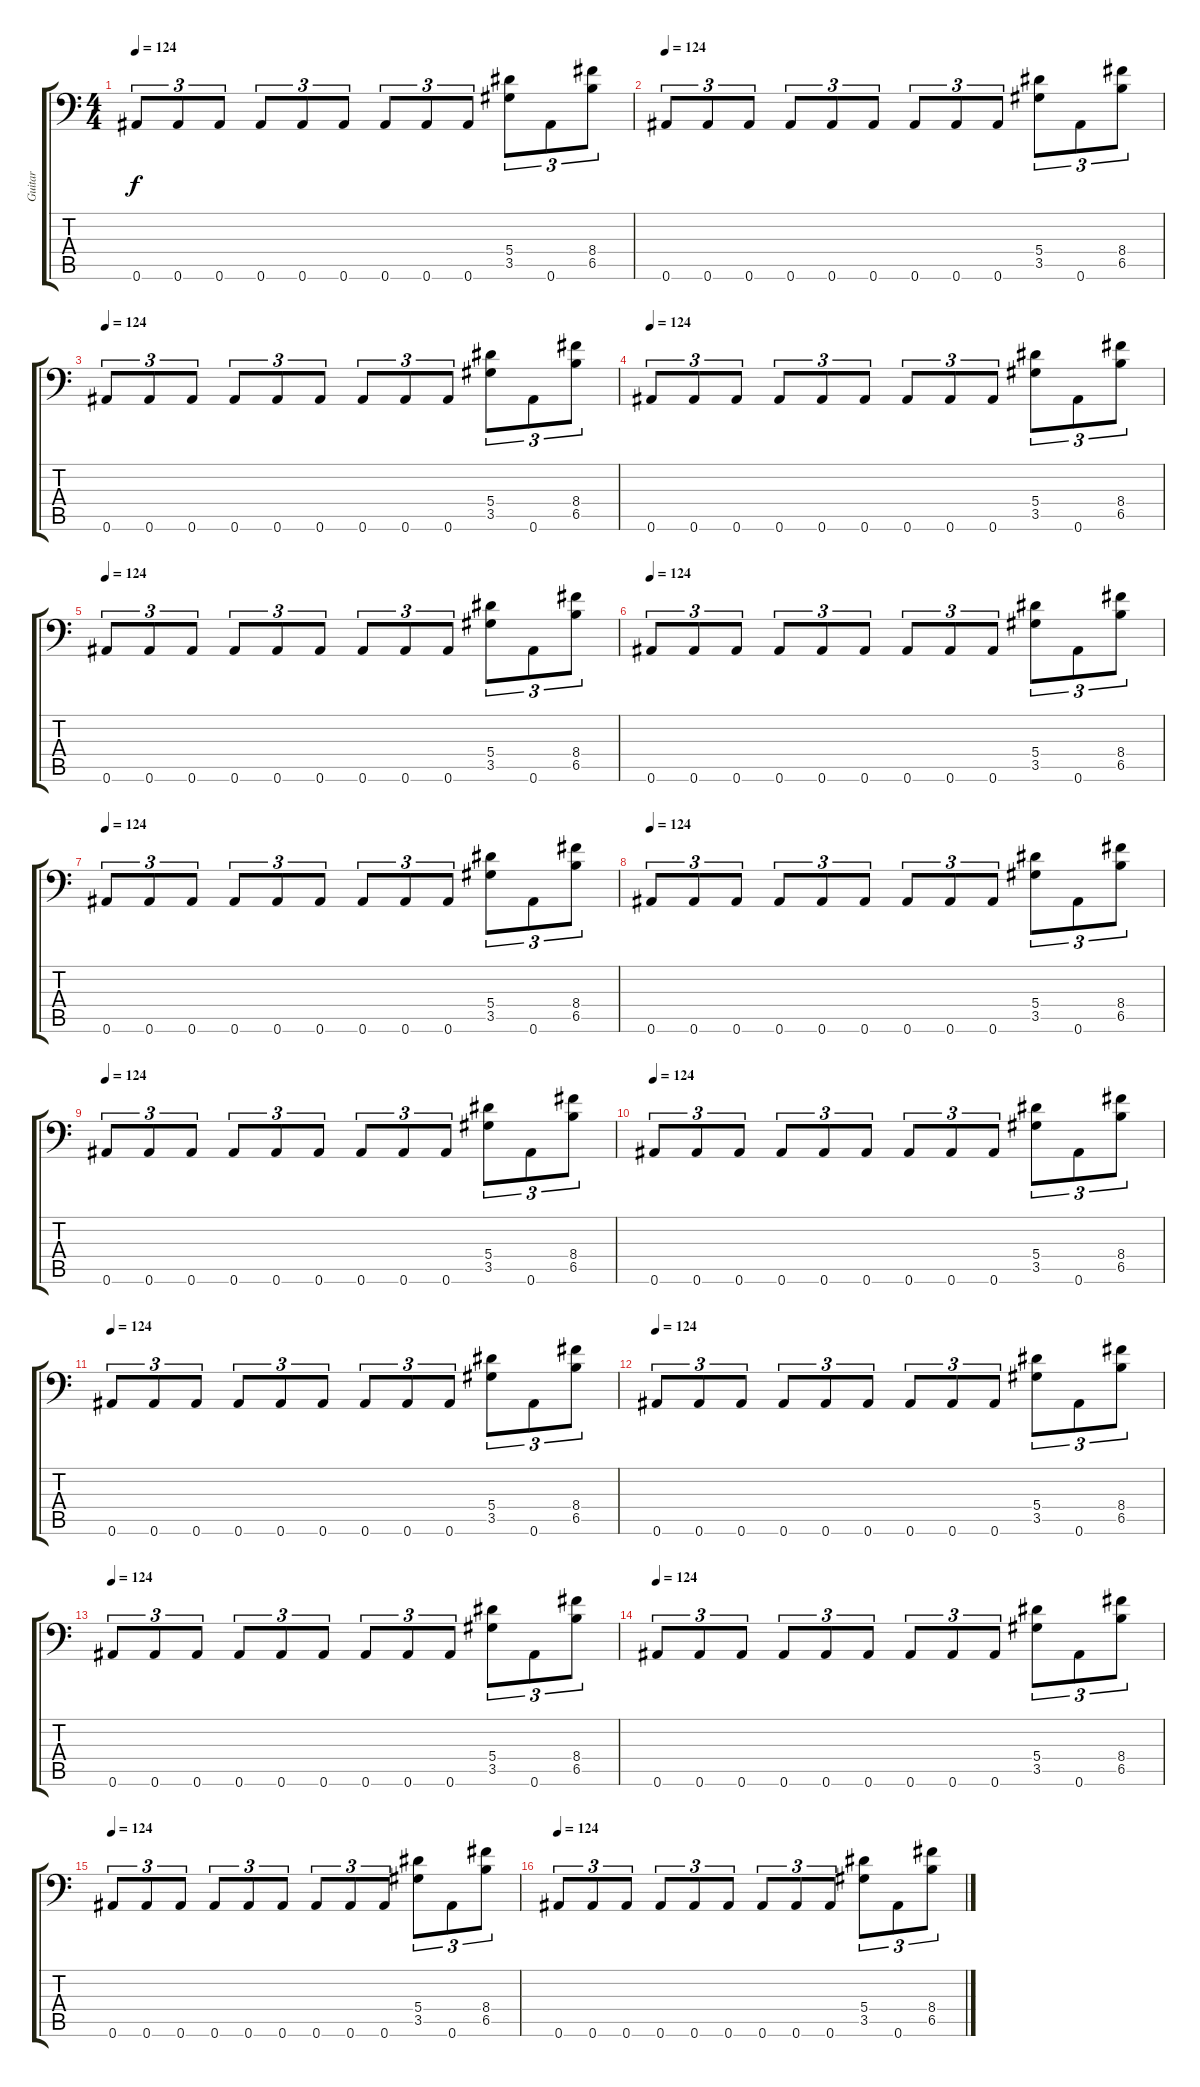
\track ("Guitar" "Guitar") {instrument distortionguitar}
\staff {score tabs}
\tuning (C4 G3 Eb3 Bb2 F2 Bb1) {hide}
\ts (4 4)
\tempo 124
\clef f4
\ks c
0.6.8{tu (3 2) dy f} 0.6.8{tu (3 2)} 0.6.8{tu (3 2)} 0.6.8{tu (3 2)} 0.6.8{tu (3 2)} 0.6.8{tu (3 2)} 0.6.8{tu (3 2)} 0.6.8{tu (3 2)} 0.6.8{tu (3 2)} (5.4 3.5).8{tu (3 2)} 0.6.8{tu (3 2)} (8.4 6.5).8{tu (3 2)} |
\tempo 124
0.6.8{tu (3 2)} 0.6.8{tu (3 2)} 0.6.8{tu (3 2)} 0.6.8{tu (3 2)} 0.6.8{tu (3 2)} 0.6.8{tu (3 2)} 0.6.8{tu (3 2)} 0.6.8{tu (3 2)} 0.6.8{tu (3 2)} (5.4 3.5).8{tu (3 2)} 0.6.8{tu (3 2)} (8.4 6.5).8{tu (3 2)} |
\tempo 124
0.6.8{tu (3 2)} 0.6.8{tu (3 2)} 0.6.8{tu (3 2)} 0.6.8{tu (3 2)} 0.6.8{tu (3 2)} 0.6.8{tu (3 2)} 0.6.8{tu (3 2)} 0.6.8{tu (3 2)} 0.6.8{tu (3 2)} (5.4 3.5).8{tu (3 2)} 0.6.8{tu (3 2)} (8.4 6.5).8{tu (3 2)} |
\tempo 124
0.6.8{tu (3 2)} 0.6.8{tu (3 2)} 0.6.8{tu (3 2)} 0.6.8{tu (3 2)} 0.6.8{tu (3 2)} 0.6.8{tu (3 2)} 0.6.8{tu (3 2)} 0.6.8{tu (3 2)} 0.6.8{tu (3 2)} (5.4 3.5).8{tu (3 2)} 0.6.8{tu (3 2)} (8.4 6.5).8{tu (3 2)} |
\tempo 124
0.6.8{tu (3 2)} 0.6.8{tu (3 2)} 0.6.8{tu (3 2)} 0.6.8{tu (3 2)} 0.6.8{tu (3 2)} 0.6.8{tu (3 2)} 0.6.8{tu (3 2)} 0.6.8{tu (3 2)} 0.6.8{tu (3 2)} (5.4 3.5).8{tu (3 2)} 0.6.8{tu (3 2)} (8.4 6.5).8{tu (3 2)} |
\tempo 124
0.6.8{tu (3 2)} 0.6.8{tu (3 2)} 0.6.8{tu (3 2)} 0.6.8{tu (3 2)} 0.6.8{tu (3 2)} 0.6.8{tu (3 2)} 0.6.8{tu (3 2)} 0.6.8{tu (3 2)} 0.6.8{tu (3 2)} (5.4 3.5).8{tu (3 2)} 0.6.8{tu (3 2)} (8.4 6.5).8{tu (3 2)} |
\tempo 124
0.6.8{tu (3 2)} 0.6.8{tu (3 2)} 0.6.8{tu (3 2)} 0.6.8{tu (3 2)} 0.6.8{tu (3 2)} 0.6.8{tu (3 2)} 0.6.8{tu (3 2)} 0.6.8{tu (3 2)} 0.6.8{tu (3 2)} (5.4 3.5).8{tu (3 2)} 0.6.8{tu (3 2)} (8.4 6.5).8{tu (3 2)} |
\tempo 124
0.6.8{tu (3 2)} 0.6.8{tu (3 2)} 0.6.8{tu (3 2)} 0.6.8{tu (3 2)} 0.6.8{tu (3 2)} 0.6.8{tu (3 2)} 0.6.8{tu (3 2)} 0.6.8{tu (3 2)} 0.6.8{tu (3 2)} (5.4 3.5).8{tu (3 2)} 0.6.8{tu (3 2)} (8.4 6.5).8{tu (3 2)} |
\tempo 124
0.6.8{tu (3 2)} 0.6.8{tu (3 2)} 0.6.8{tu (3 2)} 0.6.8{tu (3 2)} 0.6.8{tu (3 2)} 0.6.8{tu (3 2)} 0.6.8{tu (3 2)} 0.6.8{tu (3 2)} 0.6.8{tu (3 2)} (5.4 3.5).8{tu (3 2)} 0.6.8{tu (3 2)} (8.4 6.5).8{tu (3 2)} |
\tempo 124
0.6.8{tu (3 2)} 0.6.8{tu (3 2)} 0.6.8{tu (3 2)} 0.6.8{tu (3 2)} 0.6.8{tu (3 2)} 0.6.8{tu (3 2)} 0.6.8{tu (3 2)} 0.6.8{tu (3 2)} 0.6.8{tu (3 2)} (5.4 3.5).8{tu (3 2)} 0.6.8{tu (3 2)} (8.4 6.5).8{tu (3 2)} |
\tempo 124
0.6.8{tu (3 2)} 0.6.8{tu (3 2)} 0.6.8{tu (3 2)} 0.6.8{tu (3 2)} 0.6.8{tu (3 2)} 0.6.8{tu (3 2)} 0.6.8{tu (3 2)} 0.6.8{tu (3 2)} 0.6.8{tu (3 2)} (5.4 3.5).8{tu (3 2)} 0.6.8{tu (3 2)} (8.4 6.5).8{tu (3 2)} |
\tempo 124
0.6.8{tu (3 2)} 0.6.8{tu (3 2)} 0.6.8{tu (3 2)} 0.6.8{tu (3 2)} 0.6.8{tu (3 2)} 0.6.8{tu (3 2)} 0.6.8{tu (3 2)} 0.6.8{tu (3 2)} 0.6.8{tu (3 2)} (5.4 3.5).8{tu (3 2)} 0.6.8{tu (3 2)} (8.4 6.5).8{tu (3 2)} |
\tempo 124
0.6.8{tu (3 2)} 0.6.8{tu (3 2)} 0.6.8{tu (3 2)} 0.6.8{tu (3 2)} 0.6.8{tu (3 2)} 0.6.8{tu (3 2)} 0.6.8{tu (3 2)} 0.6.8{tu (3 2)} 0.6.8{tu (3 2)} (5.4 3.5).8{tu (3 2)} 0.6.8{tu (3 2)} (8.4 6.5).8{tu (3 2)} |
\tempo 124
0.6.8{tu (3 2)} 0.6.8{tu (3 2)} 0.6.8{tu (3 2)} 0.6.8{tu (3 2)} 0.6.8{tu (3 2)} 0.6.8{tu (3 2)} 0.6.8{tu (3 2)} 0.6.8{tu (3 2)} 0.6.8{tu (3 2)} (5.4 3.5).8{tu (3 2)} 0.6.8{tu (3 2)} (8.4 6.5).8{tu (3 2)} |
\tempo 124
0.6.8{tu (3 2)} 0.6.8{tu (3 2)} 0.6.8{tu (3 2)} 0.6.8{tu (3 2)} 0.6.8{tu (3 2)} 0.6.8{tu (3 2)} 0.6.8{tu (3 2)} 0.6.8{tu (3 2)} 0.6.8{tu (3 2)} (5.4 3.5).8{tu (3 2)} 0.6.8{tu (3 2)} (8.4 6.5).8{tu (3 2)} |
\tempo 124
0.6.8{tu (3 2)} 0.6.8{tu (3 2)} 0.6.8{tu (3 2)} 0.6.8{tu (3 2)} 0.6.8{tu (3 2)} 0.6.8{tu (3 2)} 0.6.8{tu (3 2)} 0.6.8{tu (3 2)} 0.6.8{tu (3 2)} (5.4 3.5).8{tu (3 2)} 0.6.8{tu (3 2)} (8.4 6.5).8{tu (3 2)}
